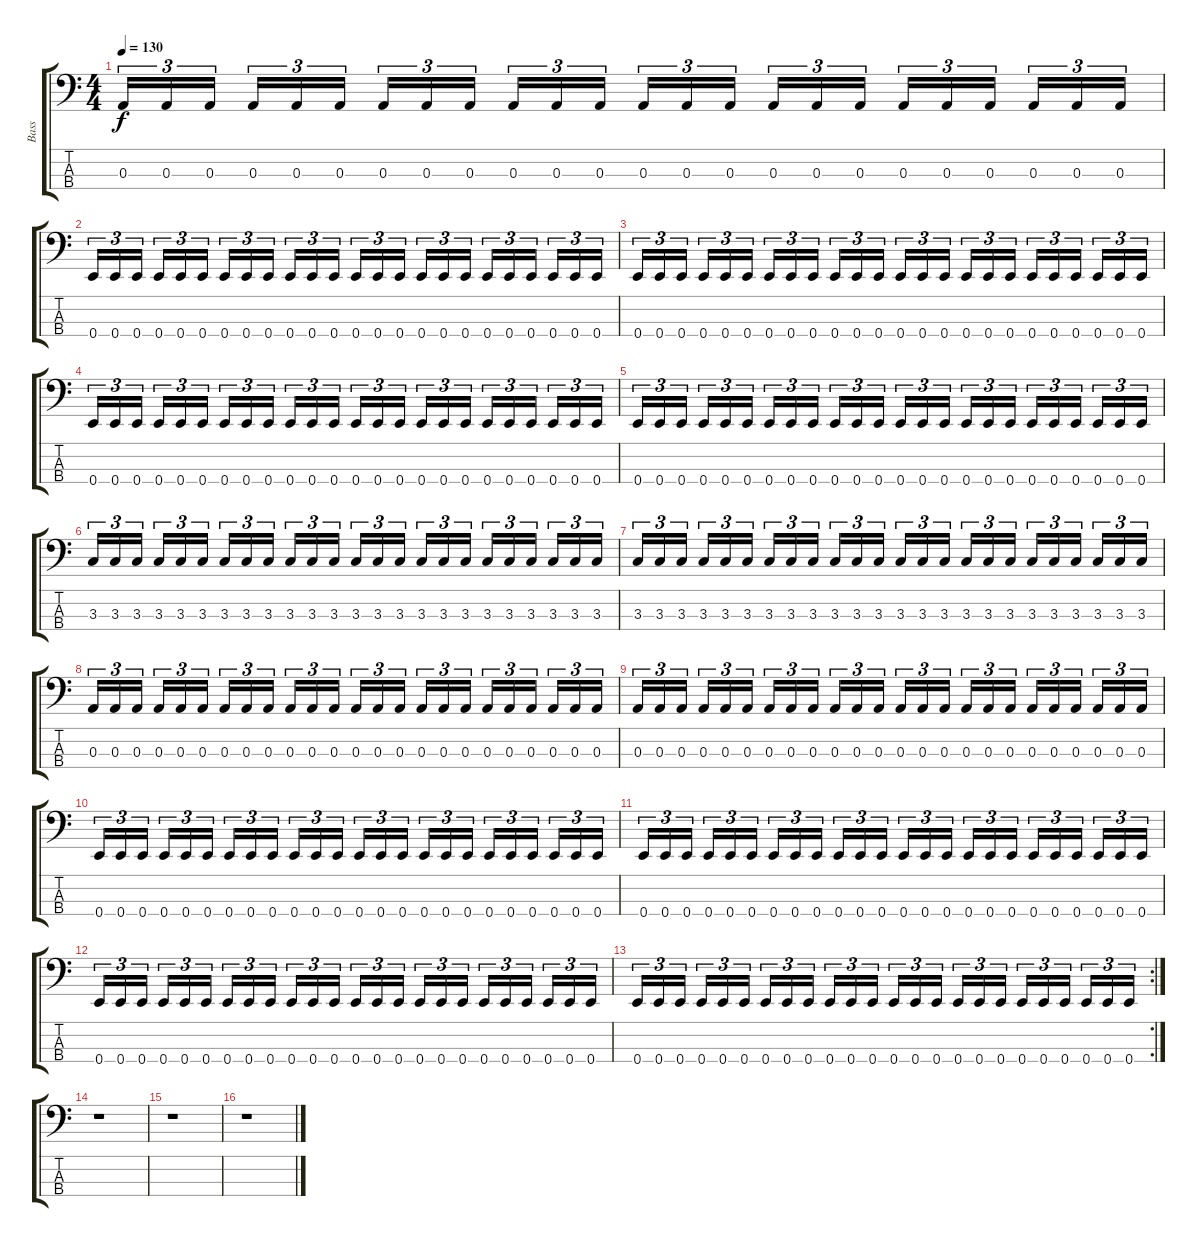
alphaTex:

\track ("Bass" "Bass") {instrument electricbasspick}
\staff {score tabs}
\tuning (G2 D2 A1 E1) {hide}
\ts (4 4)
\tempo 130
\clef f4
\ks c
0.3.16{tu (3 2) dy f} 0.3.16{tu (3 2)} 0.3.16{tu (3 2)} 0.3.16{tu (3 2)} 0.3.16{tu (3 2)} 0.3.16{tu (3 2)} 0.3.16{tu (3 2)} 0.3.16{tu (3 2)} 0.3.16{tu (3 2)} 0.3.16{tu (3 2)} 0.3.16{tu (3 2)} 0.3.16{tu (3 2)} 0.3.16{tu (3 2)} 0.3.16{tu (3 2)} 0.3.16{tu (3 2)} 0.3.16{tu (3 2)} 0.3.16{tu (3 2)} 0.3.16{tu (3 2)} 0.3.16{tu (3 2)} 0.3.16{tu (3 2)} 0.3.16{tu (3 2)} 0.3.16{tu (3 2)} 0.3.16{tu (3 2)} 0.3.16{tu (3 2)} |
0.4.16{tu (3 2)} 0.4.16{tu (3 2)} 0.4.16{tu (3 2)} 0.4.16{tu (3 2)} 0.4.16{tu (3 2)} 0.4.16{tu (3 2)} 0.4.16{tu (3 2)} 0.4.16{tu (3 2)} 0.4.16{tu (3 2)} 0.4.16{tu (3 2)} 0.4.16{tu (3 2)} 0.4.16{tu (3 2)} 0.4.16{tu (3 2)} 0.4.16{tu (3 2)} 0.4.16{tu (3 2)} 0.4.16{tu (3 2)} 0.4.16{tu (3 2)} 0.4.16{tu (3 2)} 0.4.16{tu (3 2)} 0.4.16{tu (3 2)} 0.4.16{tu (3 2)} 0.4.16{tu (3 2)} 0.4.16{tu (3 2)} 0.4.16{tu (3 2)} |
0.4.16{tu (3 2)} 0.4.16{tu (3 2)} 0.4.16{tu (3 2)} 0.4.16{tu (3 2)} 0.4.16{tu (3 2)} 0.4.16{tu (3 2)} 0.4.16{tu (3 2)} 0.4.16{tu (3 2)} 0.4.16{tu (3 2)} 0.4.16{tu (3 2)} 0.4.16{tu (3 2)} 0.4.16{tu (3 2)} 0.4.16{tu (3 2)} 0.4.16{tu (3 2)} 0.4.16{tu (3 2)} 0.4.16{tu (3 2)} 0.4.16{tu (3 2)} 0.4.16{tu (3 2)} 0.4.16{tu (3 2)} 0.4.16{tu (3 2)} 0.4.16{tu (3 2)} 0.4.16{tu (3 2)} 0.4.16{tu (3 2)} 0.4.16{tu (3 2)} |
0.4.16{tu (3 2)} 0.4.16{tu (3 2)} 0.4.16{tu (3 2)} 0.4.16{tu (3 2)} 0.4.16{tu (3 2)} 0.4.16{tu (3 2)} 0.4.16{tu (3 2)} 0.4.16{tu (3 2)} 0.4.16{tu (3 2)} 0.4.16{tu (3 2)} 0.4.16{tu (3 2)} 0.4.16{tu (3 2)} 0.4.16{tu (3 2)} 0.4.16{tu (3 2)} 0.4.16{tu (3 2)} 0.4.16{tu (3 2)} 0.4.16{tu (3 2)} 0.4.16{tu (3 2)} 0.4.16{tu (3 2)} 0.4.16{tu (3 2)} 0.4.16{tu (3 2)} 0.4.16{tu (3 2)} 0.4.16{tu (3 2)} 0.4.16{tu (3 2)} |
0.4.16{tu (3 2)} 0.4.16{tu (3 2)} 0.4.16{tu (3 2)} 0.4.16{tu (3 2)} 0.4.16{tu (3 2)} 0.4.16{tu (3 2)} 0.4.16{tu (3 2)} 0.4.16{tu (3 2)} 0.4.16{tu (3 2)} 0.4.16{tu (3 2)} 0.4.16{tu (3 2)} 0.4.16{tu (3 2)} 0.4.16{tu (3 2)} 0.4.16{tu (3 2)} 0.4.16{tu (3 2)} 0.4.16{tu (3 2)} 0.4.16{tu (3 2)} 0.4.16{tu (3 2)} 0.4.16{tu (3 2)} 0.4.16{tu (3 2)} 0.4.16{tu (3 2)} 0.4.16{tu (3 2)} 0.4.16{tu (3 2)} 0.4.16{tu (3 2)} |
3.3.16{tu (3 2)} 3.3.16{tu (3 2)} 3.3.16{tu (3 2)} 3.3.16{tu (3 2)} 3.3.16{tu (3 2)} 3.3.16{tu (3 2)} 3.3.16{tu (3 2)} 3.3.16{tu (3 2)} 3.3.16{tu (3 2)} 3.3.16{tu (3 2)} 3.3.16{tu (3 2)} 3.3.16{tu (3 2)} 3.3.16{tu (3 2)} 3.3.16{tu (3 2)} 3.3.16{tu (3 2)} 3.3.16{tu (3 2)} 3.3.16{tu (3 2)} 3.3.16{tu (3 2)} 3.3.16{tu (3 2)} 3.3.16{tu (3 2)} 3.3.16{tu (3 2)} 3.3.16{tu (3 2)} 3.3.16{tu (3 2)} 3.3.16{tu (3 2)} |
3.3.16{tu (3 2)} 3.3.16{tu (3 2)} 3.3.16{tu (3 2)} 3.3.16{tu (3 2)} 3.3.16{tu (3 2)} 3.3.16{tu (3 2)} 3.3.16{tu (3 2)} 3.3.16{tu (3 2)} 3.3.16{tu (3 2)} 3.3.16{tu (3 2)} 3.3.16{tu (3 2)} 3.3.16{tu (3 2)} 3.3.16{tu (3 2)} 3.3.16{tu (3 2)} 3.3.16{tu (3 2)} 3.3.16{tu (3 2)} 3.3.16{tu (3 2)} 3.3.16{tu (3 2)} 3.3.16{tu (3 2)} 3.3.16{tu (3 2)} 3.3.16{tu (3 2)} 3.3.16{tu (3 2)} 3.3.16{tu (3 2)} 3.3.16{tu (3 2)} |
0.3.16{tu (3 2)} 0.3.16{tu (3 2)} 0.3.16{tu (3 2)} 0.3.16{tu (3 2)} 0.3.16{tu (3 2)} 0.3.16{tu (3 2)} 0.3.16{tu (3 2)} 0.3.16{tu (3 2)} 0.3.16{tu (3 2)} 0.3.16{tu (3 2)} 0.3.16{tu (3 2)} 0.3.16{tu (3 2)} 0.3.16{tu (3 2)} 0.3.16{tu (3 2)} 0.3.16{tu (3 2)} 0.3.16{tu (3 2)} 0.3.16{tu (3 2)} 0.3.16{tu (3 2)} 0.3.16{tu (3 2)} 0.3.16{tu (3 2)} 0.3.16{tu (3 2)} 0.3.16{tu (3 2)} 0.3.16{tu (3 2)} 0.3.16{tu (3 2)} |
0.3.16{tu (3 2)} 0.3.16{tu (3 2)} 0.3.16{tu (3 2)} 0.3.16{tu (3 2)} 0.3.16{tu (3 2)} 0.3.16{tu (3 2)} 0.3.16{tu (3 2)} 0.3.16{tu (3 2)} 0.3.16{tu (3 2)} 0.3.16{tu (3 2)} 0.3.16{tu (3 2)} 0.3.16{tu (3 2)} 0.3.16{tu (3 2)} 0.3.16{tu (3 2)} 0.3.16{tu (3 2)} 0.3.16{tu (3 2)} 0.3.16{tu (3 2)} 0.3.16{tu (3 2)} 0.3.16{tu (3 2)} 0.3.16{tu (3 2)} 0.3.16{tu (3 2)} 0.3.16{tu (3 2)} 0.3.16{tu (3 2)} 0.3.16{tu (3 2)} |
0.4.16{tu (3 2)} 0.4.16{tu (3 2)} 0.4.16{tu (3 2)} 0.4.16{tu (3 2)} 0.4.16{tu (3 2)} 0.4.16{tu (3 2)} 0.4.16{tu (3 2)} 0.4.16{tu (3 2)} 0.4.16{tu (3 2)} 0.4.16{tu (3 2)} 0.4.16{tu (3 2)} 0.4.16{tu (3 2)} 0.4.16{tu (3 2)} 0.4.16{tu (3 2)} 0.4.16{tu (3 2)} 0.4.16{tu (3 2)} 0.4.16{tu (3 2)} 0.4.16{tu (3 2)} 0.4.16{tu (3 2)} 0.4.16{tu (3 2)} 0.4.16{tu (3 2)} 0.4.16{tu (3 2)} 0.4.16{tu (3 2)} 0.4.16{tu (3 2)} |
0.4.16{tu (3 2)} 0.4.16{tu (3 2)} 0.4.16{tu (3 2)} 0.4.16{tu (3 2)} 0.4.16{tu (3 2)} 0.4.16{tu (3 2)} 0.4.16{tu (3 2)} 0.4.16{tu (3 2)} 0.4.16{tu (3 2)} 0.4.16{tu (3 2)} 0.4.16{tu (3 2)} 0.4.16{tu (3 2)} 0.4.16{tu (3 2)} 0.4.16{tu (3 2)} 0.4.16{tu (3 2)} 0.4.16{tu (3 2)} 0.4.16{tu (3 2)} 0.4.16{tu (3 2)} 0.4.16{tu (3 2)} 0.4.16{tu (3 2)} 0.4.16{tu (3 2)} 0.4.16{tu (3 2)} 0.4.16{tu (3 2)} 0.4.16{tu (3 2)} |
0.4.16{tu (3 2)} 0.4.16{tu (3 2)} 0.4.16{tu (3 2)} 0.4.16{tu (3 2)} 0.4.16{tu (3 2)} 0.4.16{tu (3 2)} 0.4.16{tu (3 2)} 0.4.16{tu (3 2)} 0.4.16{tu (3 2)} 0.4.16{tu (3 2)} 0.4.16{tu (3 2)} 0.4.16{tu (3 2)} 0.4.16{tu (3 2)} 0.4.16{tu (3 2)} 0.4.16{tu (3 2)} 0.4.16{tu (3 2)} 0.4.16{tu (3 2)} 0.4.16{tu (3 2)} 0.4.16{tu (3 2)} 0.4.16{tu (3 2)} 0.4.16{tu (3 2)} 0.4.16{tu (3 2)} 0.4.16{tu (3 2)} 0.4.16{tu (3 2)} |
\rc 2
0.4.16{tu (3 2)} 0.4.16{tu (3 2)} 0.4.16{tu (3 2)} 0.4.16{tu (3 2)} 0.4.16{tu (3 2)} 0.4.16{tu (3 2)} 0.4.16{tu (3 2)} 0.4.16{tu (3 2)} 0.4.16{tu (3 2)} 0.4.16{tu (3 2)} 0.4.16{tu (3 2)} 0.4.16{tu (3 2)} 0.4.16{tu (3 2)} 0.4.16{tu (3 2)} 0.4.16{tu (3 2)} 0.4.16{tu (3 2)} 0.4.16{tu (3 2)} 0.4.16{tu (3 2)} 0.4.16{tu (3 2)} 0.4.16{tu (3 2)} 0.4.16{tu (3 2)} 0.4.16{tu (3 2)} 0.4.16{tu (3 2)} 0.4.16{tu (3 2)} |
r.1 |
r.1 |
r.1
